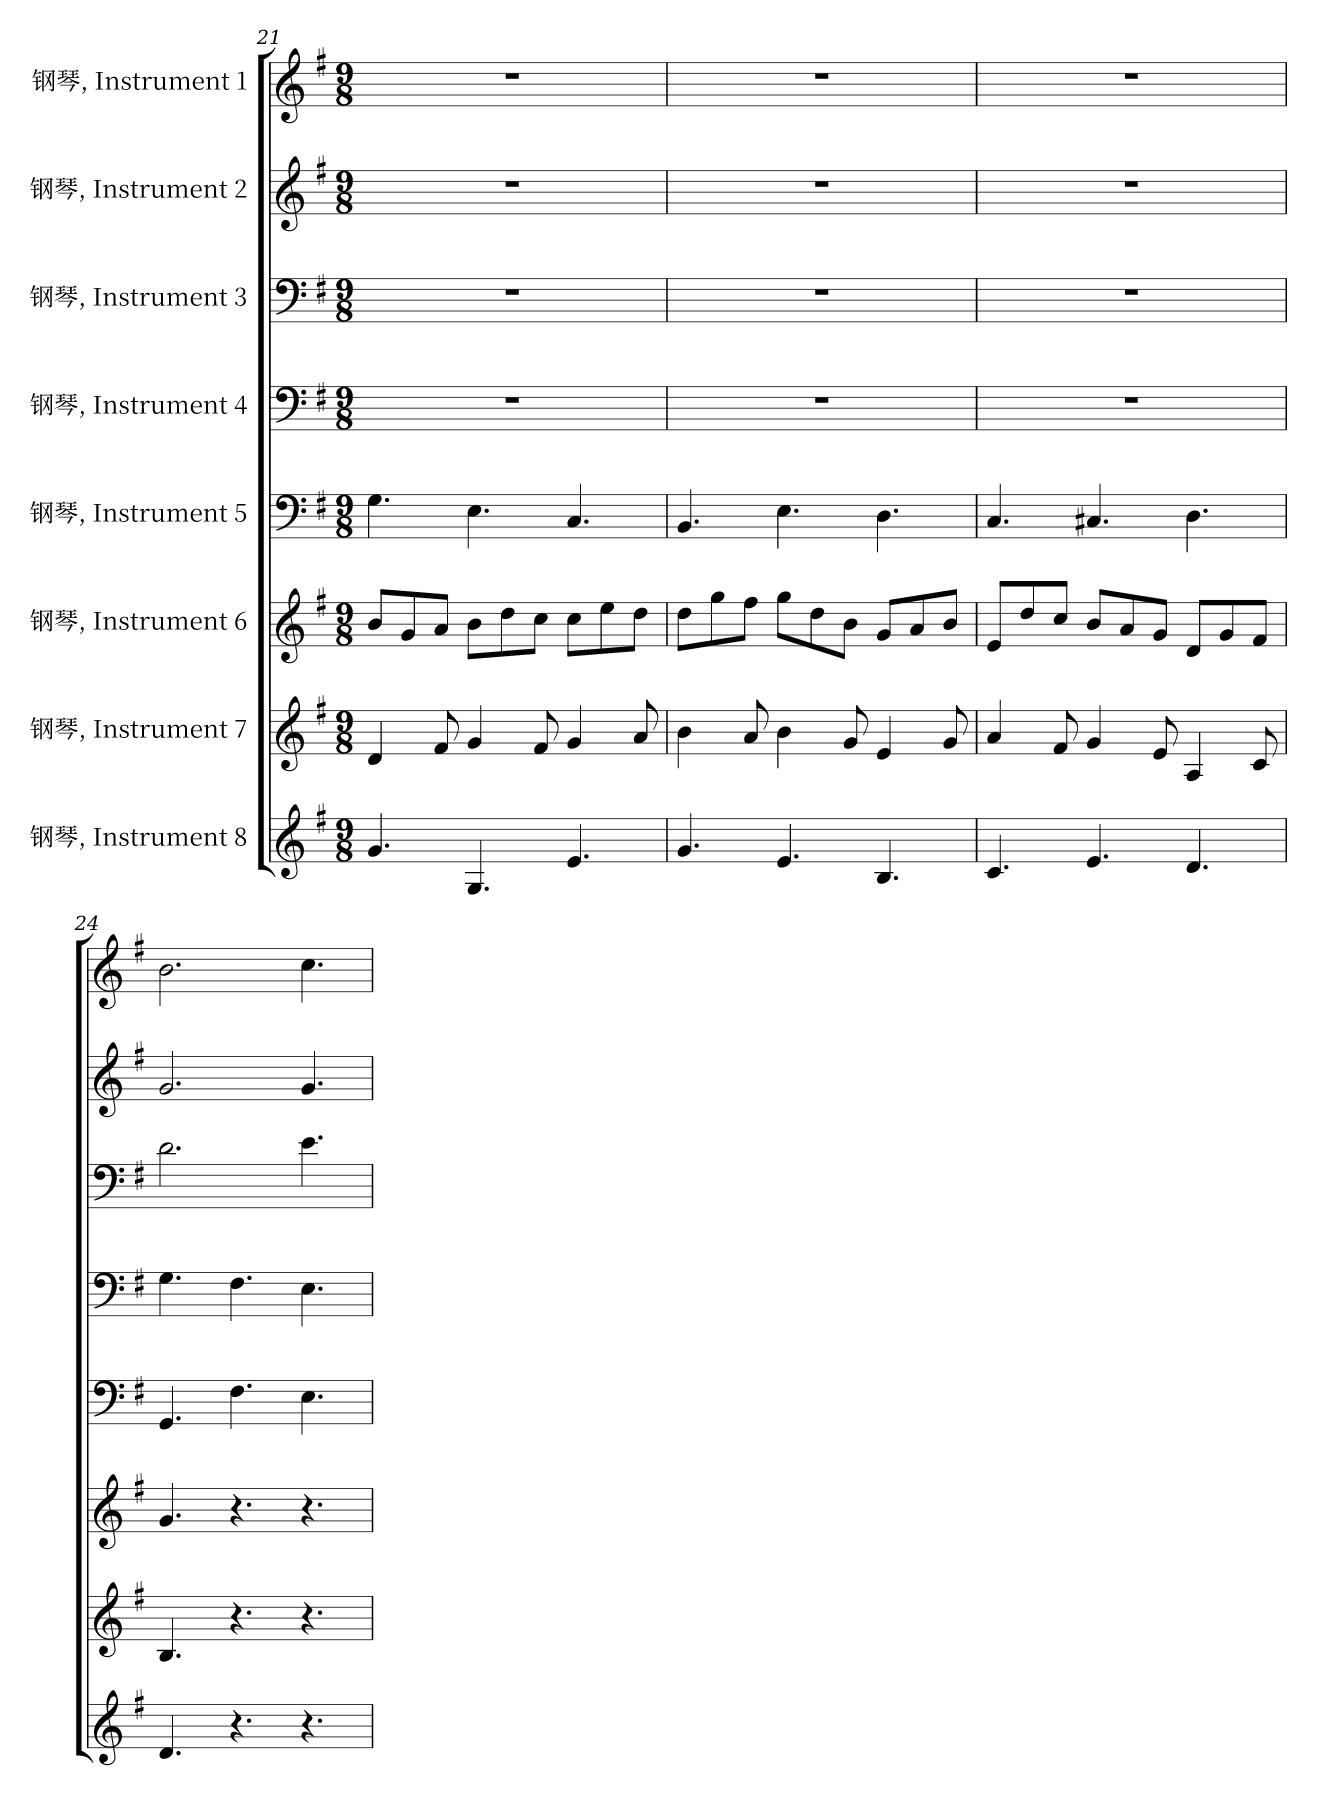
**kern	**kern	**kern	**kern	**kern	**kern	**kern	**kern
*part8	*part7	*part6	*part5	*part4	*part3	*part2	*part1
*staff8	*staff7	*staff6	*staff5	*staff4	*staff3	*staff2	*staff1
*I"钢琴, Instrument 8	*I"钢琴, Instrument 7	*I"钢琴, Instrument 6	*I"钢琴, Instrument 5	*I"钢琴, Instrument 4	*I"钢琴, Instrument 3	*I"钢琴, Instrument 2	*I"钢琴, Instrument 1
*clefG2	*clefG2	*clefG2	*clefF4	*clefF4	*clefF4	*clefG2	*clefG2
*k[f#]	*k[f#]	*k[f#]	*k[f#]	*k[f#]	*k[f#]	*k[f#]	*k[f#]
*M9/8	*M9/8	*M9/8	*M9/8	*M9/8	*M9/8	*M9/8	*M9/8
=21	=21	=21	=21	=21	=21	=21	=21
4.g/	4d/	8b/L	4.G\	8%9r	8%9r	8%9r	8%9r
.	.	8g/	.	.	.	.	.
.	8f#/	8a/J	.	.	.	.	.
4.G/	4g/	8b\L	4.E\	.	.	.	.
.	.	8dd\	.	.	.	.	.
.	8f#/	8cc\J	.	.	.	.	.
4.e/	4g/	8cc\L	4.C/	.	.	.	.
.	.	8ee\	.	.	.	.	.
.	8a/	8dd\J	.	.	.	.	.
=22	=22	=22	=22	=22	=22	=22	=22
4.g/	4b\	8dd\L	4.BB/	8%9r	8%9r	8%9r	8%9r
.	.	8gg\	.	.	.	.	.
.	8a/	8ff#\J	.	.	.	.	.
4.e/	4b\	8gg\L	4.E\	.	.	.	.
.	.	8dd\	.	.	.	.	.
.	8g/	8b\J	.	.	.	.	.
4.B/	4e/	8g/L	4.D\	.	.	.	.
.	.	8a/	.	.	.	.	.
.	8g/	8b/J	.	.	.	.	.
!!LO:PB:g=z
=23	=23	=23	=23	=23	=23	=23	=23
4.c/	4a/	8e/L	4.C/	8%9r	8%9r	8%9r	8%9r
.	.	8dd/	.	.	.	.	.
.	8f#/	8cc/J	.	.	.	.	.
4.e/	4g/	8b/L	4.C#X/	.	.	.	.
.	.	8a/	.	.	.	.	.
.	8e/	8g/J	.	.	.	.	.
4.d/	4A/	8d/L	4.D\	.	.	.	.
.	.	8g/	.	.	.	.	.
.	8c/	8f#/J	.	.	.	.	.
=24	=24	=24	=24	=24	=24	=24	=24
4.d/	4.B/	4.g/	4.GG/	4.G\	2.d\	2.g/	2.b\
4.r	4.r	4.r	4.F#\	4.F#\	.	.	.
4.r	4.r	4.r	4.E\	4.E\	4.e\	4.g/	4.cc\
=	=	=	=	=	=	=	=
*-	*-	*-	*-	*-	*-	*-	*-
